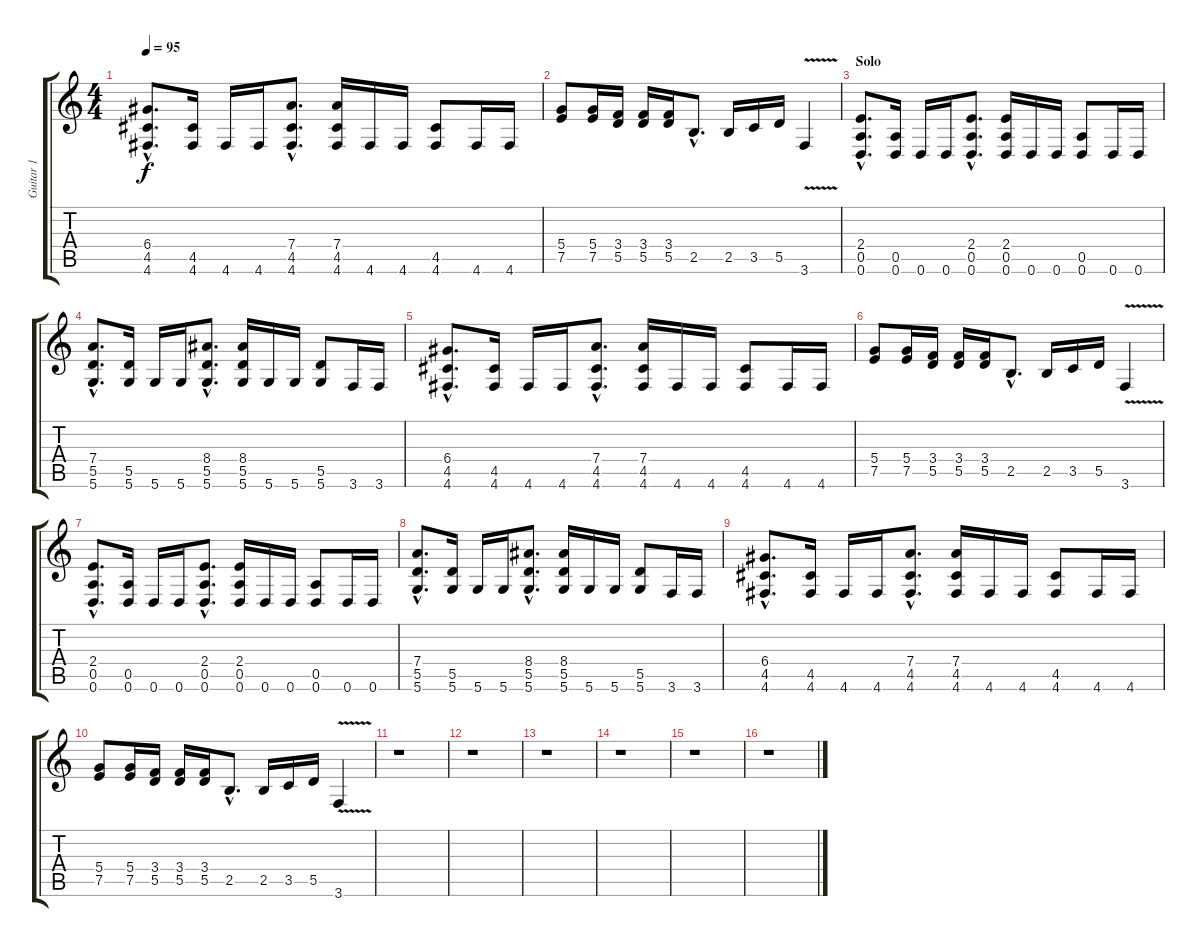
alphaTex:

\track ("Guitar 1" "Guitar 1") {instrument distortionguitar}
\staff {score tabs}
\tuning (E4 D4 A3 D3 A2 D2) {hide}
\ts (4 4)
\tempo 95
\clef g2
\ks c
(6.4{hac} 4.5{hac} 4.6{hac}).8{d dy f} (4.5 4.6).16 4.6.16 4.6.16 (7.4{hac} 4.5{hac} 4.6{hac}).8{d} (7.4 4.5 4.6).16 4.6.16 4.6.16 (4.5 4.6).8 4.6.16 4.6.16 |
(5.4 7.5).8 (5.4 7.5).16 (3.4 5.5).16 (3.4 5.5).16 (3.4 5.5).16 2.5{hac}.8{d} 2.5.16 3.5.16 5.5.16 3.6{v}.4 |
\section ("" "Solo")
(2.4{hac} 0.5{hac} 0.6{hac}).8{d} (0.5 0.6).16 0.6.16 0.6.16 (2.4{hac} 0.5{hac} 0.6{hac}).8{d} (2.4 0.5 0.6).16 0.6.16 0.6.16 (0.5 0.6).8 0.6.16 0.6.16 |
(7.4{hac} 5.5{hac} 5.6{hac}).8{d} (5.5 5.6).16 5.6.16 5.6.16 (8.4{hac} 5.5{hac} 5.6{hac}).8{d} (8.4 5.5 5.6).16 5.6.16 5.6.16 (5.5 5.6).8 3.6.16 3.6.16 |
(6.4{hac} 4.5{hac} 4.6{hac}).8{d} (4.5 4.6).16 4.6.16 4.6.16 (7.4{hac} 4.5{hac} 4.6{hac}).8{d} (7.4 4.5 4.6).16 4.6.16 4.6.16 (4.5 4.6).8 4.6.16 4.6.16 |
(5.4 7.5).8 (5.4 7.5).16 (3.4 5.5).16 (3.4 5.5).16 (3.4 5.5).16 2.5{hac}.8{d} 2.5.16 3.5.16 5.5.16 3.6{v}.4 |
(2.4{hac} 0.5{hac} 0.6{hac}).8{d} (0.5 0.6).16 0.6.16 0.6.16 (2.4{hac} 0.5{hac} 0.6{hac}).8{d} (2.4 0.5 0.6).16 0.6.16 0.6.16 (0.5 0.6).8 0.6.16 0.6.16 |
(7.4{hac} 5.5{hac} 5.6{hac}).8{d} (5.5 5.6).16 5.6.16 5.6.16 (8.4{hac} 5.5{hac} 5.6{hac}).8{d} (8.4 5.5 5.6).16 5.6.16 5.6.16 (5.5 5.6).8 3.6.16 3.6.16 |
(6.4{hac} 4.5{hac} 4.6{hac}).8{d} (4.5 4.6).16 4.6.16 4.6.16 (7.4{hac} 4.5{hac} 4.6{hac}).8{d} (7.4 4.5 4.6).16 4.6.16 4.6.16 (4.5 4.6).8 4.6.16 4.6.16 |
(5.4 7.5).8 (5.4 7.5).16 (3.4 5.5).16 (3.4 5.5).16 (3.4 5.5).16 2.5{hac}.8{d} 2.5.16 3.5.16 5.5.16 3.6{v}.4 |
\section ("" "")
r.1 |
r.1 |
r.1 |
r.1 |
r.1 |
r.1
